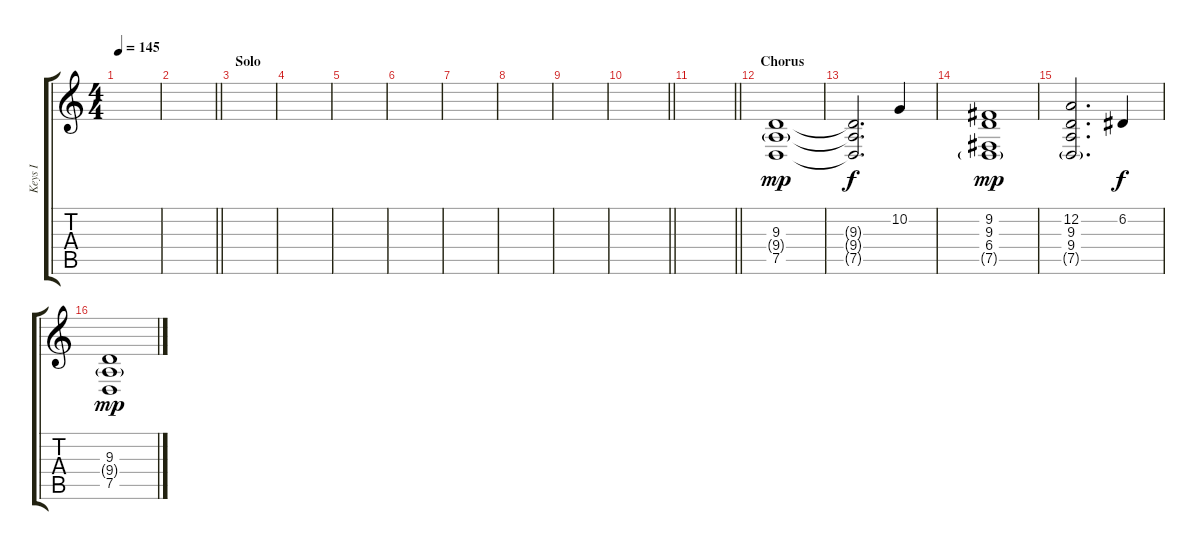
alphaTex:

\track ("Keys I" "Keys I") {instrument choiraahs}
\staff {score tabs}
\tuning (D4 A3 F3 C3 G2 C2) {hide}
\ts (4 4)
\tempo 145
\clef g2
\ks c
|
\barLineRight lightlight
|
\section ("" "Solo")
|
|
|
|
|
|
|
\barLineRight lightlight
|
\barLineRight lightlight
|
\section ("" "Chorus")
(9.3 9.4{g} 7.5).1{dy mp volume 10 balance 8} |
(9.3{t} 9.4{t} 7.5{t}).2{d dy f} 10.2.4 |
(9.2 9.3 6.4 7.5{g}).1{dy mp} |
(12.2 9.3 9.4 7.5{g}).2{d} 6.2.4{dy f} |
(9.3 9.4{g} 7.5).1{dy mp}
